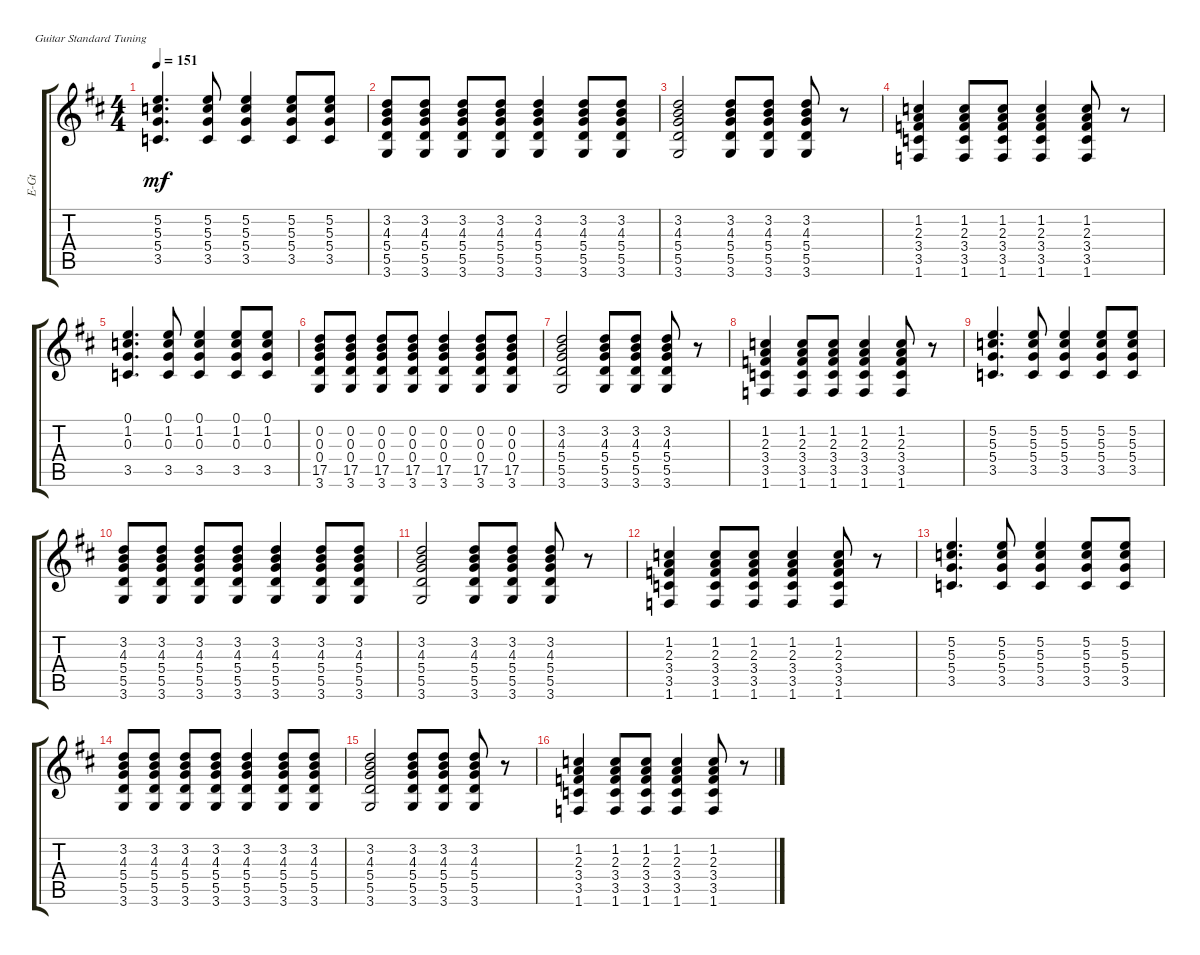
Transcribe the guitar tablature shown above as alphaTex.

\bracketExtendMode groupsimilarinstruments
\track ("Electric Guitar- Mick" "E-Gt") {instrument electricguitarclean}
\staff {score tabs}
\tuning (E4 B3 G3 D3 A2 E2)
\ts (4 4)
\tempo 151
\clef g2
\ks d
(3.5{acc forcenatural} 5.4{acc forcenatural} 5.3{acc forcenatural} 5.2{acc forcenatural}).4{d dy mf} (3.5{acc forcenatural} 5.4{acc forcenatural} 5.3{acc forcenatural} 5.2{acc forcenatural}).8 (3.5{acc forcenatural} 5.4{acc forcenatural} 5.3{acc forcenatural} 5.2{acc forcenatural}).4 (3.5{acc forcenatural} 5.4{acc forcenatural} 5.3{acc forcenatural} 5.2{acc forcenatural}).8 (3.5{acc forcenatural} 5.4{acc forcenatural} 5.3{acc forcenatural} 5.2{acc forcenatural}).8 |
(3.6{acc forcenatural} 5.5{acc forcenatural} 5.4{acc forcenatural} 4.3{acc forcenatural} 3.2{acc forcenatural}).8 (3.6{acc forcenatural} 5.5{acc forcenatural} 5.4{acc forcenatural} 4.3{acc forcenatural} 3.2{acc forcenatural}).8 (3.6{acc forcenatural} 5.5{acc forcenatural} 5.4{acc forcenatural} 4.3{acc forcenatural} 3.2{acc forcenatural}).8 (3.6{acc forcenatural} 5.5{acc forcenatural} 5.4{acc forcenatural} 4.3{acc forcenatural} 3.2{acc forcenatural}).8 (3.6{acc forcenatural} 5.5{acc forcenatural} 5.4{acc forcenatural} 4.3{acc forcenatural} 3.2{acc forcenatural}).4 (3.6{acc forcenatural} 5.5{acc forcenatural} 5.4{acc forcenatural} 4.3{acc forcenatural} 3.2{acc forcenatural}).8 (3.6{acc forcenatural} 5.5{acc forcenatural} 5.4{acc forcenatural} 4.3{acc forcenatural} 3.2{acc forcenatural}).8 |
(3.6{acc forcenatural} 5.5{acc forcenatural} 5.4{acc forcenatural} 4.3{acc forcenatural} 3.2{acc forcenatural}).2 (3.6{acc forcenatural} 5.5{acc forcenatural} 5.4{acc forcenatural} 4.3{acc forcenatural} 3.2{acc forcenatural}).8 (3.6{acc forcenatural} 5.5{acc forcenatural} 5.4{acc forcenatural} 4.3{acc forcenatural} 3.2{acc forcenatural}).8 (3.6{acc forcenatural} 5.5{acc forcenatural} 5.4{acc forcenatural} 4.3{acc forcenatural} 3.2{acc forcenatural}).8 r.8 |
(1.6{acc forcenatural} 3.5{acc forcenatural} 3.4{acc forcenatural} 2.3{acc forcenatural} 1.2{acc forcenatural}).4 (1.6{acc forcenatural} 3.5{acc forcenatural} 3.4{acc forcenatural} 2.3{acc forcenatural} 1.2{acc forcenatural}).8 (1.6{acc forcenatural} 3.5{acc forcenatural} 3.4{acc forcenatural} 2.3{acc forcenatural} 1.2{acc forcenatural}).8 (1.6{acc forcenatural} 3.5{acc forcenatural} 3.4{acc forcenatural} 2.3{acc forcenatural} 1.2{acc forcenatural}).4 (1.6{acc forcenatural} 3.5{acc forcenatural} 3.4{acc forcenatural} 2.3{acc forcenatural} 1.2{acc forcenatural}).8 r.8 |
(3.5{acc forcenatural} 0.3{acc forcenatural} 1.2{acc forcenatural} 0.1{acc forcenatural}).4{d} (3.5{acc forcenatural} 0.3{acc forcenatural} 1.2{acc forcenatural} 0.1{acc forcenatural}).8 (3.5{acc forcenatural} 0.3{acc forcenatural} 1.2{acc forcenatural} 0.1{acc forcenatural}).4 (3.5{acc forcenatural} 0.3{acc forcenatural} 1.2{acc forcenatural} 0.1{acc forcenatural}).8 (3.5{acc forcenatural} 0.3{acc forcenatural} 1.2{acc forcenatural} 0.1{acc forcenatural}).8 |
(3.6{acc forcenatural} 0.4{acc forcenatural} 0.3{acc forcenatural} 0.2{acc forcenatural} 17.5{acc forcenatural}).8 (3.6{acc forcenatural} 0.4{acc forcenatural} 0.3{acc forcenatural} 0.2{acc forcenatural} 17.5{acc forcenatural}).8 (3.6{acc forcenatural} 0.4{acc forcenatural} 0.3{acc forcenatural} 0.2{acc forcenatural} 17.5{acc forcenatural}).8 (3.6{acc forcenatural} 0.4{acc forcenatural} 0.3{acc forcenatural} 0.2{acc forcenatural} 17.5{acc forcenatural}).8 (3.6{acc forcenatural} 0.4{acc forcenatural} 0.3{acc forcenatural} 0.2{acc forcenatural} 17.5{acc forcenatural}).4 (3.6{acc forcenatural} 0.4{acc forcenatural} 0.3{acc forcenatural} 0.2{acc forcenatural} 17.5{acc forcenatural}).8 (3.6{acc forcenatural} 0.4{acc forcenatural} 0.3{acc forcenatural} 0.2{acc forcenatural} 17.5{acc forcenatural}).8 |
(3.6{acc forcenatural} 5.5{acc forcenatural} 5.4{acc forcenatural} 4.3{acc forcenatural} 3.2{acc forcenatural}).2 (3.6{acc forcenatural} 5.5{acc forcenatural} 5.4{acc forcenatural} 4.3{acc forcenatural} 3.2{acc forcenatural}).8 (3.6{acc forcenatural} 5.5{acc forcenatural} 5.4{acc forcenatural} 4.3{acc forcenatural} 3.2{acc forcenatural}).8 (3.6{acc forcenatural} 5.5{acc forcenatural} 5.4{acc forcenatural} 4.3{acc forcenatural} 3.2{acc forcenatural}).8 r.8 |
(1.6{acc forcenatural} 3.5{acc forcenatural} 3.4{acc forcenatural} 2.3{acc forcenatural} 1.2{acc forcenatural}).4 (1.6{acc forcenatural} 3.5{acc forcenatural} 3.4{acc forcenatural} 2.3{acc forcenatural} 1.2{acc forcenatural}).8 (1.6{acc forcenatural} 3.5{acc forcenatural} 3.4{acc forcenatural} 2.3{acc forcenatural} 1.2{acc forcenatural}).8 (1.6{acc forcenatural} 3.5{acc forcenatural} 3.4{acc forcenatural} 2.3{acc forcenatural} 1.2{acc forcenatural}).4 (1.6{acc forcenatural} 3.5{acc forcenatural} 3.4{acc forcenatural} 2.3{acc forcenatural} 1.2{acc forcenatural}).8 r.8 |
(3.5{acc forcenatural} 5.4{acc forcenatural} 5.3{acc forcenatural} 5.2{acc forcenatural}).4{d} (3.5{acc forcenatural} 5.4{acc forcenatural} 5.3{acc forcenatural} 5.2{acc forcenatural}).8 (3.5{acc forcenatural} 5.4{acc forcenatural} 5.3{acc forcenatural} 5.2{acc forcenatural}).4 (3.5{acc forcenatural} 5.4{acc forcenatural} 5.3{acc forcenatural} 5.2{acc forcenatural}).8 (3.5{acc forcenatural} 5.4{acc forcenatural} 5.3{acc forcenatural} 5.2{acc forcenatural}).8 |
(3.6{acc forcenatural} 5.5{acc forcenatural} 5.4{acc forcenatural} 4.3{acc forcenatural} 3.2{acc forcenatural}).8 (3.6{acc forcenatural} 5.5{acc forcenatural} 5.4{acc forcenatural} 4.3{acc forcenatural} 3.2{acc forcenatural}).8 (3.6{acc forcenatural} 5.5{acc forcenatural} 5.4{acc forcenatural} 4.3{acc forcenatural} 3.2{acc forcenatural}).8 (3.6{acc forcenatural} 5.5{acc forcenatural} 5.4{acc forcenatural} 4.3{acc forcenatural} 3.2{acc forcenatural}).8 (3.6{acc forcenatural} 5.5{acc forcenatural} 5.4{acc forcenatural} 4.3{acc forcenatural} 3.2{acc forcenatural}).4 (3.6{acc forcenatural} 5.5{acc forcenatural} 5.4{acc forcenatural} 4.3{acc forcenatural} 3.2{acc forcenatural}).8 (3.6{acc forcenatural} 5.5{acc forcenatural} 5.4{acc forcenatural} 4.3{acc forcenatural} 3.2{acc forcenatural}).8 |
(3.6{acc forcenatural} 5.5{acc forcenatural} 5.4{acc forcenatural} 4.3{acc forcenatural} 3.2{acc forcenatural}).2 (3.6{acc forcenatural} 5.5{acc forcenatural} 5.4{acc forcenatural} 4.3{acc forcenatural} 3.2{acc forcenatural}).8 (3.6{acc forcenatural} 5.5{acc forcenatural} 5.4{acc forcenatural} 4.3{acc forcenatural} 3.2{acc forcenatural}).8 (3.6{acc forcenatural} 5.5{acc forcenatural} 5.4{acc forcenatural} 4.3{acc forcenatural} 3.2{acc forcenatural}).8 r.8 |
(1.6{acc forcenatural} 3.5{acc forcenatural} 3.4{acc forcenatural} 2.3{acc forcenatural} 1.2{acc forcenatural}).4 (1.6{acc forcenatural} 3.5{acc forcenatural} 3.4{acc forcenatural} 2.3{acc forcenatural} 1.2{acc forcenatural}).8 (1.6{acc forcenatural} 3.5{acc forcenatural} 3.4{acc forcenatural} 2.3{acc forcenatural} 1.2{acc forcenatural}).8 (1.6{acc forcenatural} 3.5{acc forcenatural} 3.4{acc forcenatural} 2.3{acc forcenatural} 1.2{acc forcenatural}).4 (1.6{acc forcenatural} 3.5{acc forcenatural} 3.4{acc forcenatural} 2.3{acc forcenatural} 1.2{acc forcenatural}).8 r.8 |
(3.5{acc forcenatural} 5.4{acc forcenatural} 5.3{acc forcenatural} 5.2{acc forcenatural}).4{d} (3.5{acc forcenatural} 5.4{acc forcenatural} 5.3{acc forcenatural} 5.2{acc forcenatural}).8 (3.5{acc forcenatural} 5.4{acc forcenatural} 5.3{acc forcenatural} 5.2{acc forcenatural}).4 (3.5{acc forcenatural} 5.4{acc forcenatural} 5.3{acc forcenatural} 5.2{acc forcenatural}).8 (3.5{acc forcenatural} 5.4{acc forcenatural} 5.3{acc forcenatural} 5.2{acc forcenatural}).8 |
(3.6{acc forcenatural} 5.5{acc forcenatural} 5.4{acc forcenatural} 4.3{acc forcenatural} 3.2{acc forcenatural}).8 (3.6{acc forcenatural} 5.5{acc forcenatural} 5.4{acc forcenatural} 4.3{acc forcenatural} 3.2{acc forcenatural}).8 (3.6{acc forcenatural} 5.5{acc forcenatural} 5.4{acc forcenatural} 4.3{acc forcenatural} 3.2{acc forcenatural}).8 (3.6{acc forcenatural} 5.5{acc forcenatural} 5.4{acc forcenatural} 4.3{acc forcenatural} 3.2{acc forcenatural}).8 (3.6{acc forcenatural} 5.5{acc forcenatural} 5.4{acc forcenatural} 4.3{acc forcenatural} 3.2{acc forcenatural}).4 (3.6{acc forcenatural} 5.5{acc forcenatural} 5.4{acc forcenatural} 4.3{acc forcenatural} 3.2{acc forcenatural}).8 (3.6{acc forcenatural} 5.5{acc forcenatural} 5.4{acc forcenatural} 4.3{acc forcenatural} 3.2{acc forcenatural}).8 |
(3.6{acc forcenatural} 5.5{acc forcenatural} 5.4{acc forcenatural} 4.3{acc forcenatural} 3.2{acc forcenatural}).2 (3.6{acc forcenatural} 5.5{acc forcenatural} 5.4{acc forcenatural} 4.3{acc forcenatural} 3.2{acc forcenatural}).8 (3.6{acc forcenatural} 5.5{acc forcenatural} 5.4{acc forcenatural} 4.3{acc forcenatural} 3.2{acc forcenatural}).8 (3.6{acc forcenatural} 5.5{acc forcenatural} 5.4{acc forcenatural} 4.3{acc forcenatural} 3.2{acc forcenatural}).8 r.8 |
(1.6{acc forcenatural} 3.5{acc forcenatural} 3.4{acc forcenatural} 2.3{acc forcenatural} 1.2{acc forcenatural}).4 (1.6{acc forcenatural} 3.5{acc forcenatural} 3.4{acc forcenatural} 2.3{acc forcenatural} 1.2{acc forcenatural}).8 (1.6{acc forcenatural} 3.5{acc forcenatural} 3.4{acc forcenatural} 2.3{acc forcenatural} 1.2{acc forcenatural}).8 (1.6{acc forcenatural} 3.5{acc forcenatural} 3.4{acc forcenatural} 2.3{acc forcenatural} 1.2{acc forcenatural}).4 (1.6{acc forcenatural} 3.5{acc forcenatural} 3.4{acc forcenatural} 2.3{acc forcenatural} 1.2{acc forcenatural}).8 r.8
